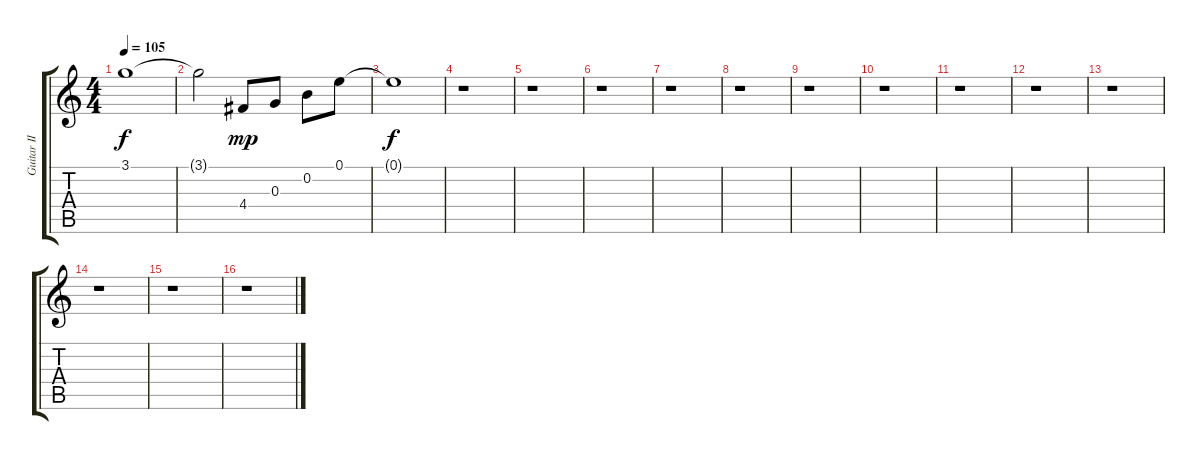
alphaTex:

\track ("Guitar II" "Guitar II") {instrument acousticguitarsteel}
\staff {score tabs}
\tuning (E4 B3 G3 D3 A2 E2) {hide}
\ts (4 4)
\tempo 105
\clef g2
\ks c
3.1{t}.1{dy f} |
3.1{t}.2 4.4.8{dy mp} 0.3.8 0.2.8 0.1.8 |
0.1{t}.1{dy f} |
r.1 |
r.1 |
r.1 |
r.1 |
r.1 |
r.1 |
r.1 |
r.1 |
r.1 |
r.1 |
r.1 |
r.1 |
r.1
